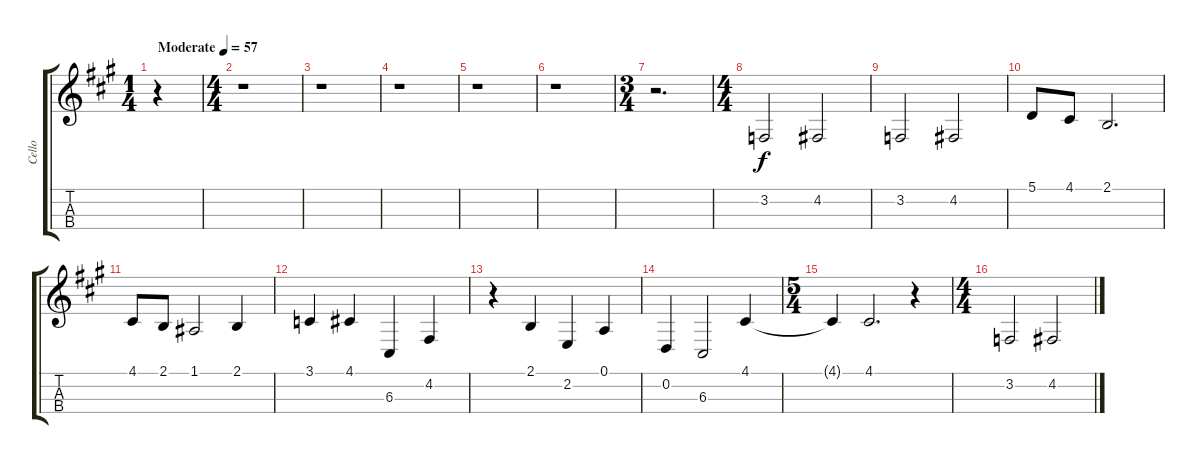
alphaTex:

\track ("Cello" "Cello") {instrument cello}
\staff {score tabs}
\tuning (A3 D3 G2 C2) {hide}
\ts (1 4)
\tempo (57 "Moderate")
\clef g2
\ks a
r.4{dy f instrument cello} |
\ts (4 4)
r.1 |
r.1 |
r.1 |
r.1 |
r.1 |
\ts (3 4)
r.2{d} |
\ts (4 4)
3.2.2 4.2.2 |
3.2.2 4.2.2 |
5.1.8 4.1.8 2.1.2{d} |
4.1.8 2.1.8 1.1.2 2.1.4 |
3.1.4 4.1.4 6.3.4 4.2.4 |
r.4 2.1.4 2.2.4 0.1.4 |
0.2.4 6.3.2 4.1.4 |
\ts (5 4)
4.1{t}.4 4.1.2{d} r.4 |
\ts (4 4)
3.2.2 4.2.2
